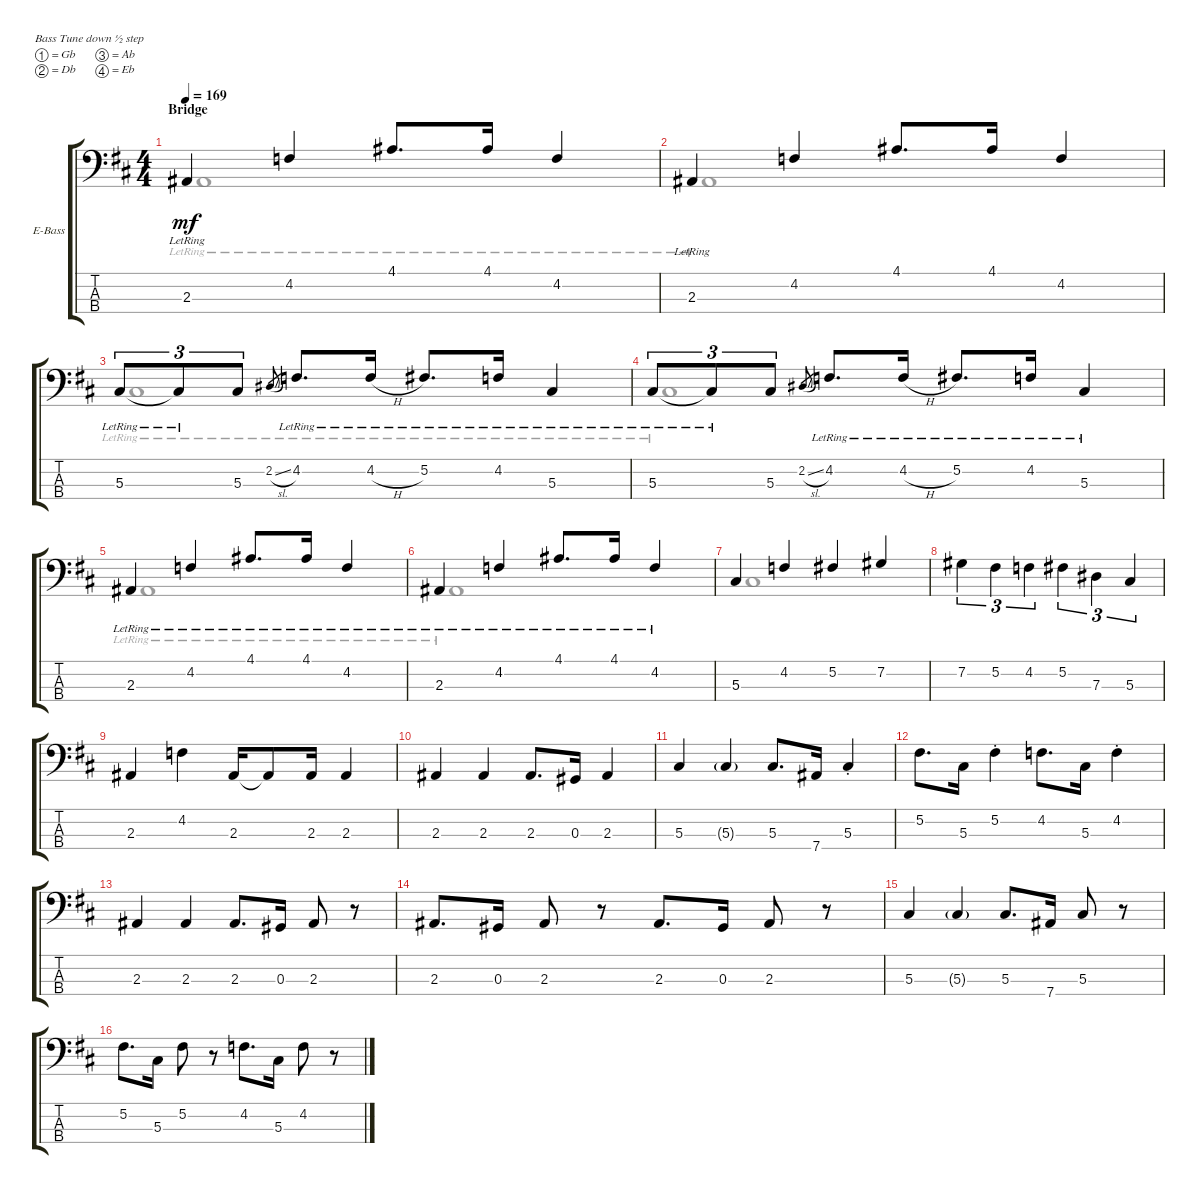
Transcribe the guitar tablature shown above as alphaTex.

\defaultSystemsLayout 4
\bracketExtendMode groupsimilarinstruments
\firstSystemTrackNameOrientation horizontal
\otherSystemsTrackNameOrientation horizontal
\track ("Electric Bass (Mon Legaspi)" "E-Bass") {instrument electricbassfinger}
\staff {score tabs}
\tuning (Gb2 Db2 Ab1 Eb1)
\voice
\ts (4 4)
\section ("" "Bridge")
\tempo 169
\clef f4
\scale
0.333333
\ks bminor
2.3{lr}.4{dy mf} 4.2.4 4.1.8{d} 4.1.16 4.2.4 |
\scale
0.333333 2.3{lr}.4 4.2.4 4.1.8{d} 4.1.16 4.2.4 |
\scale
0.333333 5.3{lr}.8{tu (3 2)} 5.3{lr t}.8{tu (3 2)} 5.3.8{tu (3 2)} 2.2{sl}.8{gr} 4.2{lr}.8{d} 4.2{h lr}.16 5.2{lr}.8{d} 4.2{lr}.16 5.3{lr}.4 |
\scale
0.333333 5.3{lr}.8{tu (3 2)} 5.3{lr t}.8{tu (3 2)} 5.3.8{tu (3 2)} 2.2{sl}.8{gr} 4.2{lr}.8{d} 4.2{h lr}.16 5.2{lr}.8{d} 4.2{lr}.16 5.3{lr}.4 |
\scale
0.333333 2.3{lr}.4 4.2{lr}.4 4.1{lr}.8{d} 4.1{lr}.16 4.2{lr}.4 |
\scale
0.333333 2.3{lr}.4 4.2{lr}.4 4.1{lr}.8{d} 4.1{lr}.16 4.2{lr}.4 |
\scale
0.333333 5.3.4 4.2.4 5.2.4 7.2.4 |
\scale
0.333333 7.2.4{tu (3 2)} 5.2.4{tu (3 2)} 4.2.4{tu (3 2)} 5.2.4{tu (3 2)} 7.3.4{tu (3 2)} 5.3.4{tu (3 2)} |
\scale
0.333333 2.3.4 4.2.4 2.3.16 2.3{t}.8 2.3.16 2.3.4 |
\scale
0.333333 2.3.4 2.3.4 2.3.8{d} 0.3.16 2.3.4 |
\scale
0.333333 5.3.4 5.3{g}.4 5.3.8{d} 7.4.16 5.3{st}.4 |
\scale
0.333333 5.2.8{d} 5.3.16 5.2{st}.4 4.2.8{d} 5.3.16 4.2{st}.4 |
\scale
0.333333 2.3.4 2.3.4 2.3.8{d} 0.3.16 2.3.8 r.8 |
\scale
0.333333 2.3.8{d} 0.3.16 2.3.8 r.8 2.3.8{d} 0.3.16 2.3.8 r.8 |
\scale
0.333333 5.3.4 5.3{g}.4 5.3.8{d} 7.4.16 5.3.8 r.8 |
\scale
0.333333 5.2.8{d} 5.3.16 5.2.8 r.8 4.2.8{d} 5.3.16 4.2.8 r.8
\voice
\clef f4
\ottava regular
\simile none
\scale
0.333333
\ks bminor
2.3{lr}.1{dy mf} |
\scale
0.333333 2.3{lr}.1 |
\scale
0.333333 5.3{lr}.1 |
\scale
0.333333 5.3{lr}.1 |
\scale
0.333333 2.3{lr}.1 |
\scale
0.333333 2.3{lr}.1 |
\scale
0.333333 5.3.1 |
\scale
0.333333 |
\scale
0.333333 |
\scale
0.333333 |
\scale
0.333333 |
\scale
0.333333 |
\scale
0.333333 |
\scale
0.333333 |
\scale
0.333333 |
\scale
0.333333
